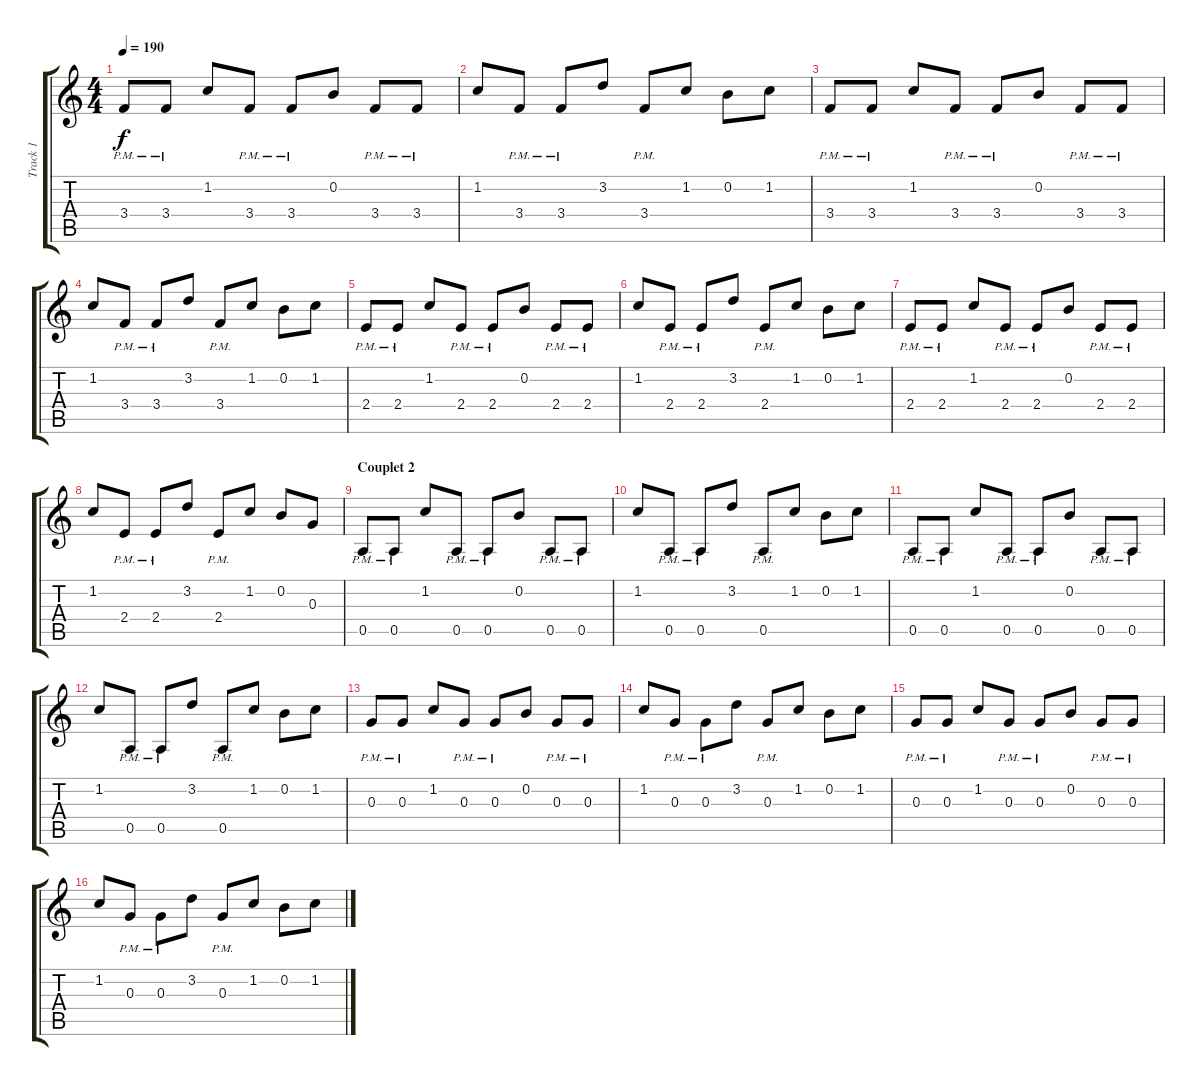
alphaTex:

\track ("Track 1" "Track 1") {instrument distortionguitar}
\staff {score tabs}
\tuning (E4 B3 G3 D3 A2 E2) {hide}
\ts (4 4)
\tempo 190
\clef g2
\ks c
3.4{pm}.8{dy f} 3.4{pm}.8 1.2.8 3.4{pm}.8 3.4{pm}.8 0.2.8 3.4{pm}.8 3.4{pm}.8 |
1.2.8 3.4{pm}.8 3.4{pm}.8 3.2.8 3.4{pm}.8 1.2.8 0.2.8 1.2.8 |
3.4{pm}.8 3.4{pm}.8 1.2.8 3.4{pm}.8 3.4{pm}.8 0.2.8 3.4{pm}.8 3.4{pm}.8 |
1.2.8 3.4{pm}.8 3.4{pm}.8 3.2.8 3.4{pm}.8 1.2.8 0.2.8 1.2.8 |
2.4{pm}.8 2.4{pm}.8 1.2.8 2.4{pm}.8 2.4{pm}.8 0.2.8 2.4{pm}.8 2.4{pm}.8 |
1.2.8 2.4{pm}.8 2.4{pm}.8 3.2.8 2.4{pm}.8 1.2.8 0.2.8 1.2.8 |
2.4{pm}.8 2.4{pm}.8 1.2.8 2.4{pm}.8 2.4{pm}.8 0.2.8 2.4{pm}.8 2.4{pm}.8 |
1.2.8 2.4{pm}.8 2.4{pm}.8 3.2.8 2.4{pm}.8 1.2.8 0.2.8 0.3.8 |
\section ("" "Couplet 2")
0.5{pm}.8 0.5{pm}.8 1.2.8 0.5{pm}.8 0.5{pm}.8 0.2.8 0.5{pm}.8 0.5{pm}.8 |
1.2.8 0.5{pm}.8 0.5{pm}.8 3.2.8 0.5{pm}.8 1.2.8 0.2.8 1.2.8 |
0.5{pm}.8 0.5{pm}.8 1.2.8 0.5{pm}.8 0.5{pm}.8 0.2.8 0.5{pm}.8 0.5{pm}.8 |
1.2.8 0.5{pm}.8 0.5{pm}.8 3.2.8 0.5{pm}.8 1.2.8 0.2.8 1.2.8 |
0.3{pm}.8 0.3{pm}.8 1.2.8 0.3{pm}.8 0.3{pm}.8 0.2.8 0.3{pm}.8 0.3{pm}.8 |
1.2.8 0.3{pm}.8 0.3{pm}.8 3.2.8 0.3{pm}.8 1.2.8 0.2.8 1.2.8 |
0.3{pm}.8 0.3{pm}.8 1.2.8 0.3{pm}.8 0.3{pm}.8 0.2.8 0.3{pm}.8 0.3{pm}.8 |
1.2.8 0.3{pm}.8 0.3{pm}.8 3.2.8 0.3{pm}.8 1.2.8 0.2.8 1.2.8
